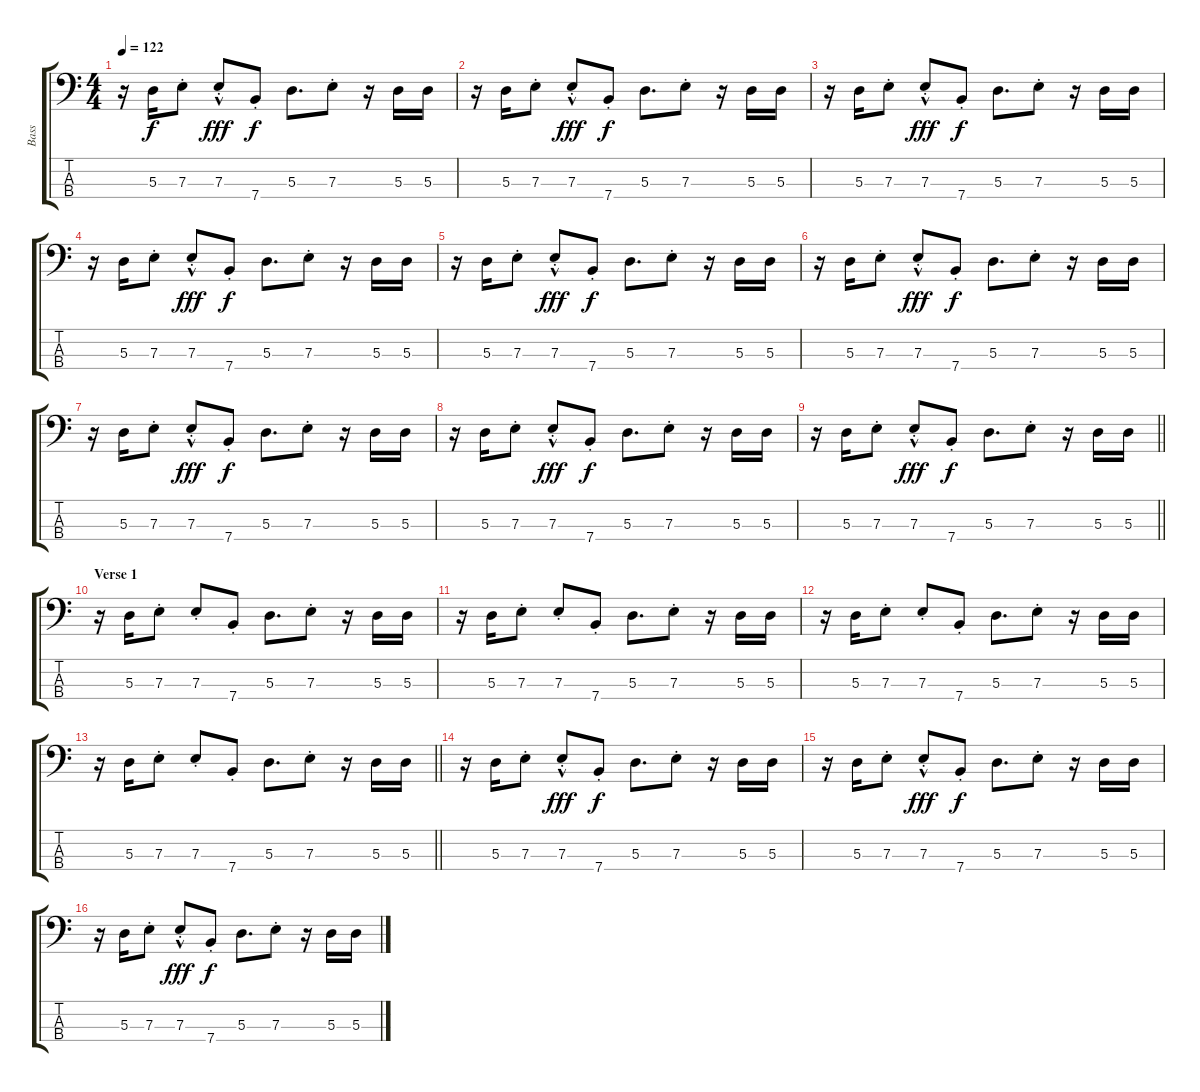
\track ("Bass" "Bass") {instrument slapbass1}
\staff {score tabs}
\tuning (G2 D2 A1 E1) {hide}
\ts (4 4)
\tempo 122
\clef f4
\ks c
r.16{dy f} 5.3.16 7.3{st}.8 7.3{hac st}.8{dy fff} 7.4{st}.8{dy f} 5.3.8{d} 7.3{st}.8 r.16 5.3.16 5.3.16 |
r.16 5.3.16 7.3{st}.8 7.3{hac st}.8{dy fff} 7.4{st}.8{dy f} 5.3.8{d} 7.3{st}.8 r.16 5.3.16 5.3.16 |
r.16 5.3.16 7.3{st}.8 7.3{hac st}.8{dy fff} 7.4{st}.8{dy f} 5.3.8{d} 7.3{st}.8 r.16 5.3.16 5.3.16 |
r.16 5.3.16 7.3{st}.8 7.3{hac st}.8{dy fff} 7.4{st}.8{dy f} 5.3.8{d} 7.3{st}.8 r.16 5.3.16 5.3.16 |
r.16 5.3.16 7.3{st}.8 7.3{hac st}.8{dy fff} 7.4{st}.8{dy f} 5.3.8{d} 7.3{st}.8 r.16 5.3.16 5.3.16 |
r.16 5.3.16 7.3{st}.8 7.3{hac st}.8{dy fff} 7.4{st}.8{dy f} 5.3.8{d} 7.3{st}.8 r.16 5.3.16 5.3.16 |
r.16 5.3.16 7.3{st}.8 7.3{hac st}.8{dy fff} 7.4{st}.8{dy f} 5.3.8{d} 7.3{st}.8 r.16 5.3.16 5.3.16 |
r.16 5.3.16 7.3{st}.8 7.3{hac st}.8{dy fff} 7.4{st}.8{dy f} 5.3.8{d} 7.3{st}.8 r.16 5.3.16 5.3.16 |
\barLineRight lightlight
r.16 5.3.16 7.3{st}.8 7.3{hac st}.8{dy fff} 7.4{st}.8{dy f} 5.3.8{d} 7.3{st}.8 r.16 5.3.16 5.3.16 |
\section ("" "Verse 1")
r.16 5.3.16 7.3{st}.8 7.3{st}.8 7.4{st}.8 5.3.8{d} 7.3{st}.8 r.16 5.3.16 5.3.16 |
r.16 5.3.16 7.3{st}.8 7.3{st}.8 7.4{st}.8 5.3.8{d} 7.3{st}.8 r.16 5.3.16 5.3.16 |
r.16 5.3.16 7.3{st}.8 7.3{st}.8 7.4{st}.8 5.3.8{d} 7.3{st}.8 r.16 5.3.16 5.3.16 |
\barLineRight lightlight
r.16 5.3.16 7.3{st}.8 7.3{st}.8 7.4{st}.8 5.3.8{d} 7.3{st}.8 r.16 5.3.16 5.3.16 |
r.16 5.3.16 7.3{st}.8 7.3{hac st}.8{dy fff} 7.4{st}.8{dy f} 5.3.8{d} 7.3{st}.8 r.16 5.3.16 5.3.16 |
r.16 5.3.16 7.3{st}.8 7.3{hac st}.8{dy fff} 7.4{st}.8{dy f} 5.3.8{d} 7.3{st}.8 r.16 5.3.16 5.3.16 |
r.16 5.3.16 7.3{st}.8 7.3{hac st}.8{dy fff} 7.4{st}.8{dy f} 5.3.8{d} 7.3{st}.8 r.16 5.3.16 5.3.16
